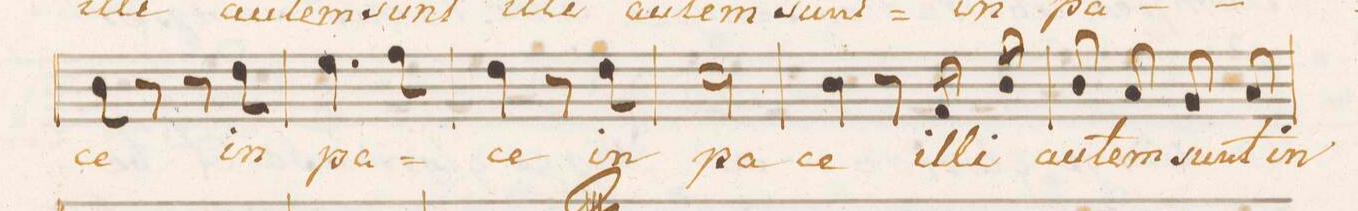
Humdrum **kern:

**kern	**text
*I"Soprano.	*
*clefC1	*
*k[f#]	*
*M2/4	*
8g\	-ce
8r	.
8r	.
8b\	in
=49	=49
4.cc\	pa-
8dd\	.
=50	=50
4b\	-ce
8r	.
8b\	in
=51	=51
2a\	pa-
=52	=52
4g\	-ce
8r	.
16d/	il-
16g/	-li
=53	=53
8g/	au-
8f#/	-tem
8e/	sunt
8f#/	n
=54	=54
*-	*-
